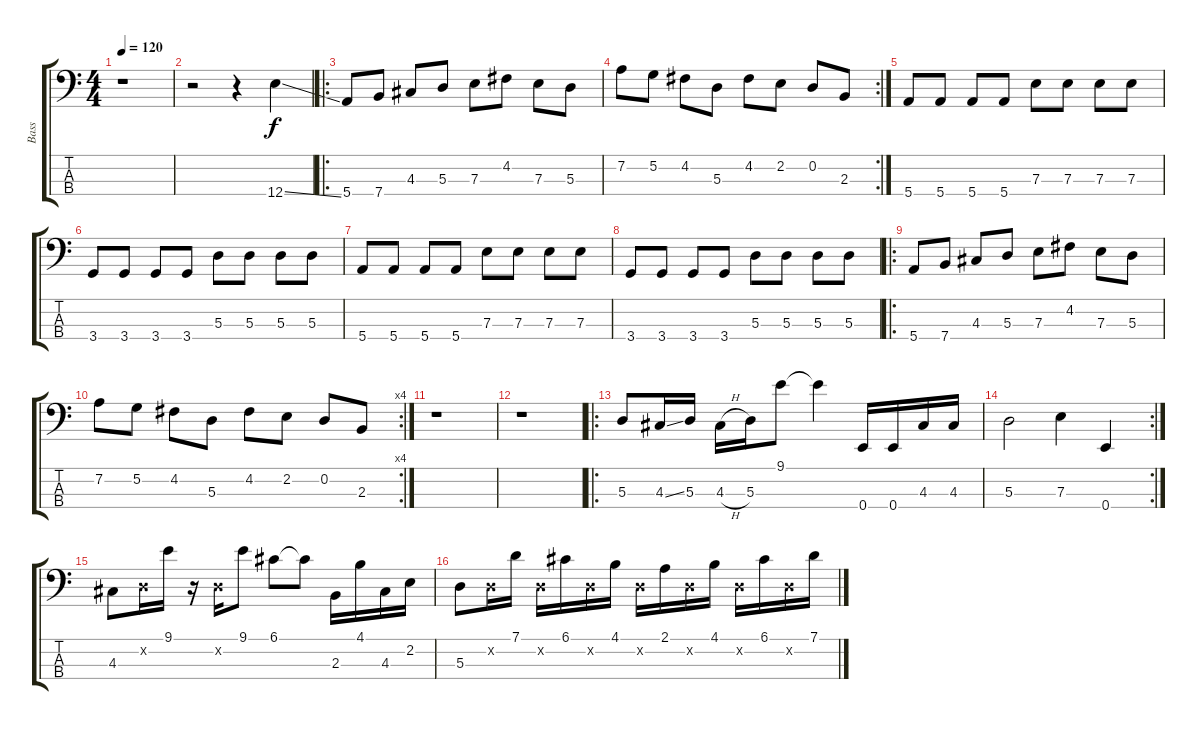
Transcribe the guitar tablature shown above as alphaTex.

\track ("Bass" "Bass") {instrument electricbassfinger}
\staff {score tabs}
\tuning (G2 D2 A1 E1) {hide}
\ts (4 4)
\tempo 120
\clef f4
\ks c
r.1{dy f instrument electricbassfinger} |
r.2 r.4 12.4{ss}.4 |
\ro
5.4.8 7.4.8 4.3.8 5.3.8 7.3.8 4.2.8 7.3.8 5.3.8 |
\rc 2
7.2.8 5.2.8 4.2.8 5.3.8 4.2.8 2.2.8 0.2.8 2.3.8 |
5.4.8 5.4.8 5.4.8 5.4.8 7.3.8 7.3.8 7.3.8 7.3.8 |
3.4.8 3.4.8 3.4.8 3.4.8 5.3.8 5.3.8 5.3.8 5.3.8 |
5.4.8 5.4.8 5.4.8 5.4.8 7.3.8 7.3.8 7.3.8 7.3.8 |
3.4.8 3.4.8 3.4.8 3.4.8 5.3.8 5.3.8 5.3.8 5.3.8 |
\ro
5.4.8 7.4.8 4.3.8 5.3.8 7.3.8 4.2.8 7.3.8 5.3.8 |
\rc 4
7.2.8 5.2.8 4.2.8 5.3.8 4.2.8 2.2.8 0.2.8 2.3.8 |
r.1 |
r.1 |
\ro
5.3.8 4.3{ss}.16 5.3.16 4.3{h}.16 5.3.16 9.1.8 9.1{t}.4 0.4.16 0.4.16 4.3.16 4.3.16 |
\rc 2
5.3.2 7.3.4 0.4.4 |
4.3.8{instrument slapbass1} 0.2{x}.16 9.1.16 r.16 0.2{x}.16 9.1.8 6.1.8 6.1{t}.8 2.3.16 4.1.16 4.3.16 2.2.16 |
5.3.8 0.2{x}.16 7.1.16 0.2{x}.16 6.1.16 0.2{x}.16 4.1.16 0.2{x}.16 2.1.16 0.2{x}.16 4.1.16 0.2{x}.16 6.1.16 0.2{x}.16 7.1.16
